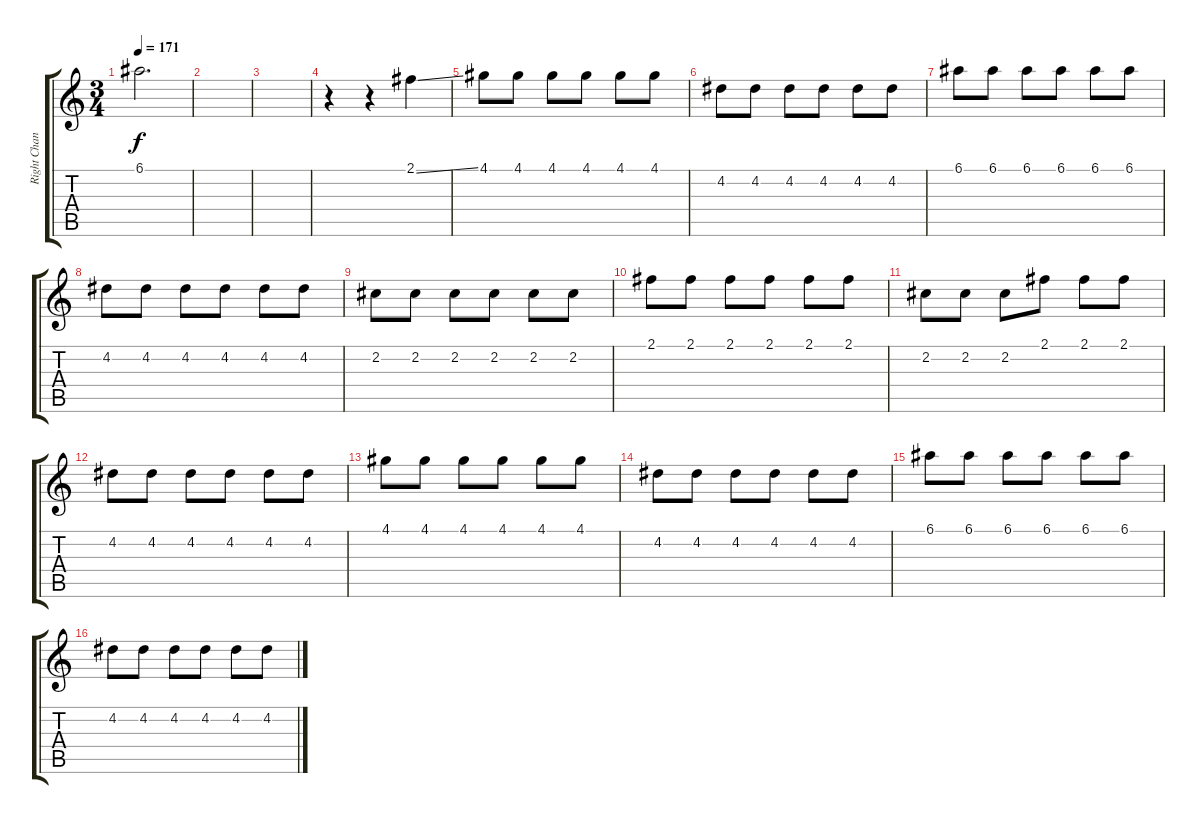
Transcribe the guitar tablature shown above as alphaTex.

\track ("Right Channel" "Right Chan") {instrument distortionguitar}
\staff {score tabs}
\tuning (E4 B3 G3 D3 A2 D2) {hide}
\ts (3 4)
\tempo 171
\clef g2
\ks c
6.1{t}.2{d dy f} |
|
|
r.4 r.4 2.1{ss}.4 |
4.1.8 4.1.8 4.1.8 4.1.8 4.1.8 4.1.8 |
4.2.8 4.2.8 4.2.8 4.2.8 4.2.8 4.2.8 |
6.1.8 6.1.8 6.1.8 6.1.8 6.1.8 6.1.8 |
4.2.8 4.2.8 4.2.8 4.2.8 4.2.8 4.2.8 |
2.2.8 2.2.8 2.2.8 2.2.8 2.2.8 2.2.8 |
2.1.8 2.1.8 2.1.8 2.1.8 2.1.8 2.1.8 |
2.2.8 2.2.8 2.2.8 2.1.8 2.1.8 2.1.8 |
4.2.8 4.2.8 4.2.8 4.2.8 4.2.8 4.2.8 |
4.1.8 4.1.8 4.1.8 4.1.8 4.1.8 4.1.8 |
4.2.8 4.2.8 4.2.8 4.2.8 4.2.8 4.2.8 |
6.1.8 6.1.8 6.1.8 6.1.8 6.1.8 6.1.8 |
4.2.8 4.2.8 4.2.8 4.2.8 4.2.8 4.2.8
